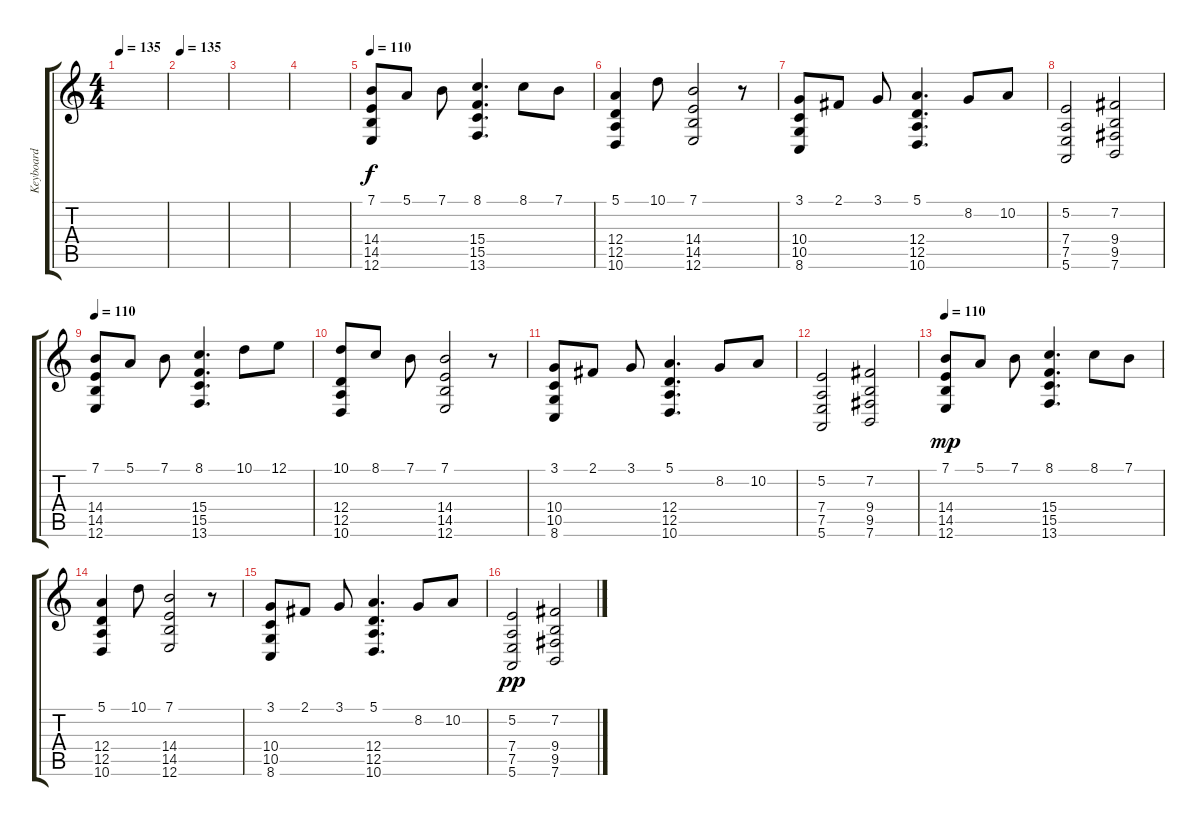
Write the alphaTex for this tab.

\track ("Keyboard" "Keyboard") {instrument acousticgrandpiano}
\staff {score tabs}
\tuning (E4 B3 G3 D3 A2 E2) {hide}
\ts (4 4)
\tempo 135
\clef g2
\ks c
|
\tempo 135
|
|
|
\tempo 110
(7.1 14.4 14.5 12.6).8{dy f} 5.1.8 7.1.8 (8.1 15.4 15.5 13.6).4{d} 8.1.8 7.1.8 |
(5.1 12.4 12.5 10.6).4 10.1.8 (7.1 14.4 14.5 12.6).2 r.8 |
(3.1 10.4 10.5 8.6).8 2.1.8 3.1.8 (5.1 12.4 12.5 10.6).4{d} 8.2.8 10.2.8 |
(5.2 7.4 7.5 5.6).2 (7.2 9.4 9.5 7.6).2 |
\tempo 110
(7.1 14.4 14.5 12.6).8 5.1.8 7.1.8 (8.1 15.4 15.5 13.6).4{d} 10.1.8 12.1.8 |
(10.1 12.4 12.5 10.6).8 8.1.8 7.1.8 (7.1 14.4 14.5 12.6).2 r.8 |
(3.1 10.4 10.5 8.6).8 2.1.8 3.1.8 (5.1 12.4 12.5 10.6).4{d} 8.2.8 10.2.8 |
(5.2 7.4 7.5 5.6).2 (7.2 9.4 9.5 7.6).2 |
\tempo 110
(7.1 14.4 14.5 12.6).8{dy mp} 5.1.8 7.1.8 (8.1 15.4 15.5 13.6).4{d} 8.1.8 7.1.8 |
(5.1 12.4 12.5 10.6).4 10.1.8 (7.1 14.4 14.5 12.6).2 r.8 |
(3.1 10.4 10.5 8.6).8 2.1.8 3.1.8 (5.1 12.4 12.5 10.6).4{d} 8.2.8 10.2.8 |
(5.2 7.4 7.5 5.6).2{dy pp} (7.2 9.4 9.5 7.6).2
